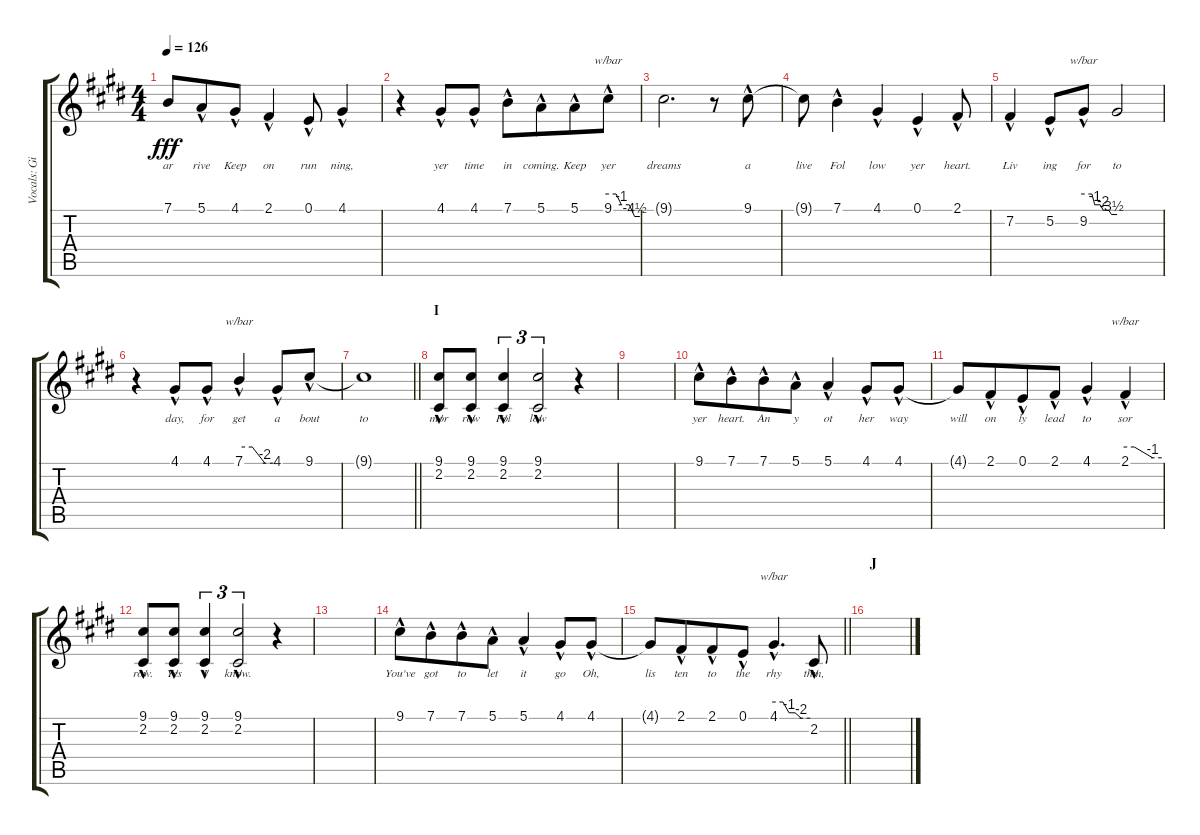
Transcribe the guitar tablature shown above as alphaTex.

\track ("Vocals: Gil" "Vocals: Gi") {instrument lead2sawtooth}
\staff {score tabs}
\tuning (E4 B3 G3 D3 A2 E2) {hide}
\ts (4 4)
\tempo 126
\clef g2
\ks e
7.1{t}.8{lyrics (0 "ar") lyrics (1 "") lyrics (2 "") lyrics (3 "") lyrics (4 "") dy fff} 5.1{hac}.8{lyrics (0 "rive") lyrics (1 "") lyrics (2 "") lyrics (3 "") lyrics (4 "") beam merge} 4.1{hac}.8{lyrics (0 "Keep") lyrics (1 "") lyrics (2 "") lyrics (3 "") lyrics (4 "")} 2.1{hac}.4{lyrics (0 "on") lyrics (1 "") lyrics (2 "") lyrics (3 "") lyrics (4 "")} 0.1{hac}.8{lyrics (0 "run") lyrics (1 "") lyrics (2 "") lyrics (3 "") lyrics (4 "")} 4.1{hac}.4{lyrics (0 "ning,") lyrics (1 "") lyrics (2 "") lyrics (3 "") lyrics (4 "")} |
r.4 4.1{hac}.8{lyrics (0 "yer") lyrics (1 "") lyrics (2 "") lyrics (3 "") lyrics (4 "")} 4.1{hac}.8{lyrics (0 "time") lyrics (1 "") lyrics (2 "") lyrics (3 "") lyrics (4 "")} 7.1{hac}.8{lyrics (0 "in") lyrics (1 "") lyrics (2 "") lyrics (3 "") lyrics (4 "")} 5.1{hac}.8{lyrics (0 "coming.") lyrics (1 "") lyrics (2 "") lyrics (3 "") lyrics (4 "") beam merge} 5.1{hac}.8{lyrics (0 "Keep") lyrics (1 "") lyrics (2 "") lyrics (3 "") lyrics (4 "")} 9.1{hac}.8{tbe (custom default 0 0 15 0 25 -4 40 -4 50 -18 60 -18) lyrics (0 "yer") lyrics (1 "") lyrics (2 "") lyrics (3 "") lyrics (4 "")} |
9.1{t}.2{d lyrics (0 "dreams") lyrics (1 "") lyrics (2 "") lyrics (3 "") lyrics (4 "")} r.8 9.1{hac}.8{lyrics (0 "a") lyrics (1 "") lyrics (2 "") lyrics (3 "") lyrics (4 "")} |
9.1{t}.8{lyrics (0 "live") lyrics (1 "") lyrics (2 "") lyrics (3 "") lyrics (4 "")} 7.1{hac}.4{lyrics (0 "Fol") lyrics (1 "") lyrics (2 "") lyrics (3 "") lyrics (4 "")} 4.1{hac}.4{lyrics (0 "low") lyrics (1 "") lyrics (2 "") lyrics (3 "") lyrics (4 "")} 0.1{hac}.4{lyrics (0 "yer") lyrics (1 "") lyrics (2 "") lyrics (3 "") lyrics (4 "")} 2.1{hac}.8{lyrics (0 "heart.") lyrics (1 "") lyrics (2 "") lyrics (3 "") lyrics (4 "")} |
7.2{hac}.4{lyrics (0 "Liv") lyrics (1 "") lyrics (2 "") lyrics (3 "") lyrics (4 "")} 5.2{hac}.8{lyrics (0 "ing") lyrics (1 "") lyrics (2 "") lyrics (3 "") lyrics (4 "")} 9.2{hac}.8{tbe (custom default 0 0 15 0 20 -4 30 -4 35 -8 45 -8 50 -14 60 -14) lyrics (0 "for") lyrics (1 "") lyrics (2 "") lyrics (3 "") lyrics (4 "")} 9.2{t}.2{lyrics (0 "to") lyrics (1 "") lyrics (2 "") lyrics (3 "") lyrics (4 "")} |
r.4 4.1{hac}.8{lyrics (0 "day,") lyrics (1 "") lyrics (2 "") lyrics (3 "") lyrics (4 "")} 4.1{hac}.8{lyrics (0 "for") lyrics (1 "") lyrics (2 "") lyrics (3 "") lyrics (4 "")} 7.1{hac}.4{tbe (custom default 0 0 23 0 45 -8 60 -8) lyrics (0 "get") lyrics (1 "") lyrics (2 "") lyrics (3 "") lyrics (4 "") beam merge} 4.1{hac}.8{lyrics (0 "a") lyrics (1 "") lyrics (2 "") lyrics (3 "") lyrics (4 "")} 9.1{hac}.8{lyrics (0 "bout") lyrics (1 "") lyrics (2 "") lyrics (3 "") lyrics (4 "")} |
\barLineRight lightlight
9.1{t}.1{lyrics (0 "to") lyrics (1 "") lyrics (2 "") lyrics (3 "") lyrics (4 "")} |
\section ("" "I")
(9.1{hac} 2.2{hac}).8{lyrics (0 "mor") lyrics (1 "") lyrics (2 "") lyrics (3 "") lyrics (4 "")} (9.1{hac} 2.2{hac}).8{lyrics (0 "row") lyrics (1 "") lyrics (2 "") lyrics (3 "") lyrics (4 "") beam merge} (9.1{hac} 2.2{hac}).4{tu (3 2) lyrics (0 "Fol") lyrics (1 "") lyrics (2 "") lyrics (3 "") lyrics (4 "")} (9.1{hac} 2.2{hac}).2{tu (3 2) lyrics (0 "low") lyrics (1 "") lyrics (2 "") lyrics (3 "") lyrics (4 "")} r.4 |
|
9.1{hac}.8{lyrics (0 "yer") lyrics (1 "") lyrics (2 "") lyrics (3 "") lyrics (4 "")} 7.1{hac}.8{lyrics (0 "heart.") lyrics (1 "") lyrics (2 "") lyrics (3 "") lyrics (4 "") beam merge} 7.1{hac}.8{lyrics (0 "An") lyrics (1 "") lyrics (2 "") lyrics (3 "") lyrics (4 "")} 5.1{hac}.8{lyrics (0 "y") lyrics (1 "") lyrics (2 "") lyrics (3 "") lyrics (4 "")} 5.1{hac}.4{lyrics (0 "ot") lyrics (1 "") lyrics (2 "") lyrics (3 "") lyrics (4 "")} 4.1{hac}.8{lyrics (0 "her") lyrics (1 "") lyrics (2 "") lyrics (3 "") lyrics (4 "")} 4.1{hac}.8{lyrics (0 "way") lyrics (1 "") lyrics (2 "") lyrics (3 "") lyrics (4 "")} |
4.1{t}.8{lyrics (0 "will") lyrics (1 "") lyrics (2 "") lyrics (3 "") lyrics (4 "")} 2.1{hac}.8{lyrics (0 "on") lyrics (1 "") lyrics (2 "") lyrics (3 "") lyrics (4 "") beam merge} 0.1{hac}.8{lyrics (0 "ly") lyrics (1 "") lyrics (2 "") lyrics (3 "") lyrics (4 "")} 2.1{hac}.8{lyrics (0 "lead") lyrics (1 "") lyrics (2 "") lyrics (3 "") lyrics (4 "")} 4.1{hac}.4{lyrics (0 "to") lyrics (1 "") lyrics (2 "") lyrics (3 "") lyrics (4 "")} 2.1{hac}.4{tbe (custom default 0 0 15 0 45 -4 60 -4) lyrics (0 "sor") lyrics (1 "") lyrics (2 "") lyrics (3 "") lyrics (4 "")} |
(9.1{hac} 2.2{hac}).8{lyrics (0 "row.") lyrics (1 "") lyrics (2 "") lyrics (3 "") lyrics (4 "")} (9.1{hac} 2.2{hac}).8{lyrics (0 "Yes") lyrics (1 "") lyrics (2 "") lyrics (3 "") lyrics (4 "") beam merge} (9.1{hac} 2.2{hac}).4{tu (3 2) lyrics (0 "I") lyrics (1 "") lyrics (2 "") lyrics (3 "") lyrics (4 "")} (9.1{hac} 2.2{hac}).2{tu (3 2) lyrics (0 "know.") lyrics (1 "") lyrics (2 "") lyrics (3 "") lyrics (4 "")} r.4 |
|
9.1{hac}.8{lyrics (0 "You've") lyrics (1 "") lyrics (2 "") lyrics (3 "") lyrics (4 "")} 7.1{hac}.8{lyrics (0 "got") lyrics (1 "") lyrics (2 "") lyrics (3 "") lyrics (4 "") beam merge} 7.1{hac}.8{lyrics (0 "to") lyrics (1 "") lyrics (2 "") lyrics (3 "") lyrics (4 "")} 5.1{hac}.8{lyrics (0 "let") lyrics (1 "") lyrics (2 "") lyrics (3 "") lyrics (4 "")} 5.1{hac}.4{lyrics (0 "it") lyrics (1 "") lyrics (2 "") lyrics (3 "") lyrics (4 "")} 4.1{hac}.8{lyrics (0 "go") lyrics (1 "") lyrics (2 "") lyrics (3 "") lyrics (4 "")} 4.1{hac}.8{lyrics (0 "Oh,") lyrics (1 "") lyrics (2 "") lyrics (3 "") lyrics (4 "")} |
\barLineRight lightlight
4.1{t}.8{lyrics (0 "lis") lyrics (1 "") lyrics (2 "") lyrics (3 "") lyrics (4 "")} 2.1{hac}.8{lyrics (0 "ten") lyrics (1 "") lyrics (2 "") lyrics (3 "") lyrics (4 "") beam merge} 2.1{hac}.8{lyrics (0 "to") lyrics (1 "") lyrics (2 "") lyrics (3 "") lyrics (4 "")} 0.1{hac}.8{lyrics (0 "the") lyrics (1 "") lyrics (2 "") lyrics (3 "") lyrics (4 "")} 4.1{hac}.4{d tbe (custom default 0 0 15 0 25 -4 35 -4 45 -8 60 -8) lyrics (0 "rhy") lyrics (1 "") lyrics (2 "") lyrics (3 "") lyrics (4 "")} 2.2{hac}.8{lyrics (0 "thm,") lyrics (1 "") lyrics (2 "") lyrics (3 "") lyrics (4 "")} |
\section ("" "J")
